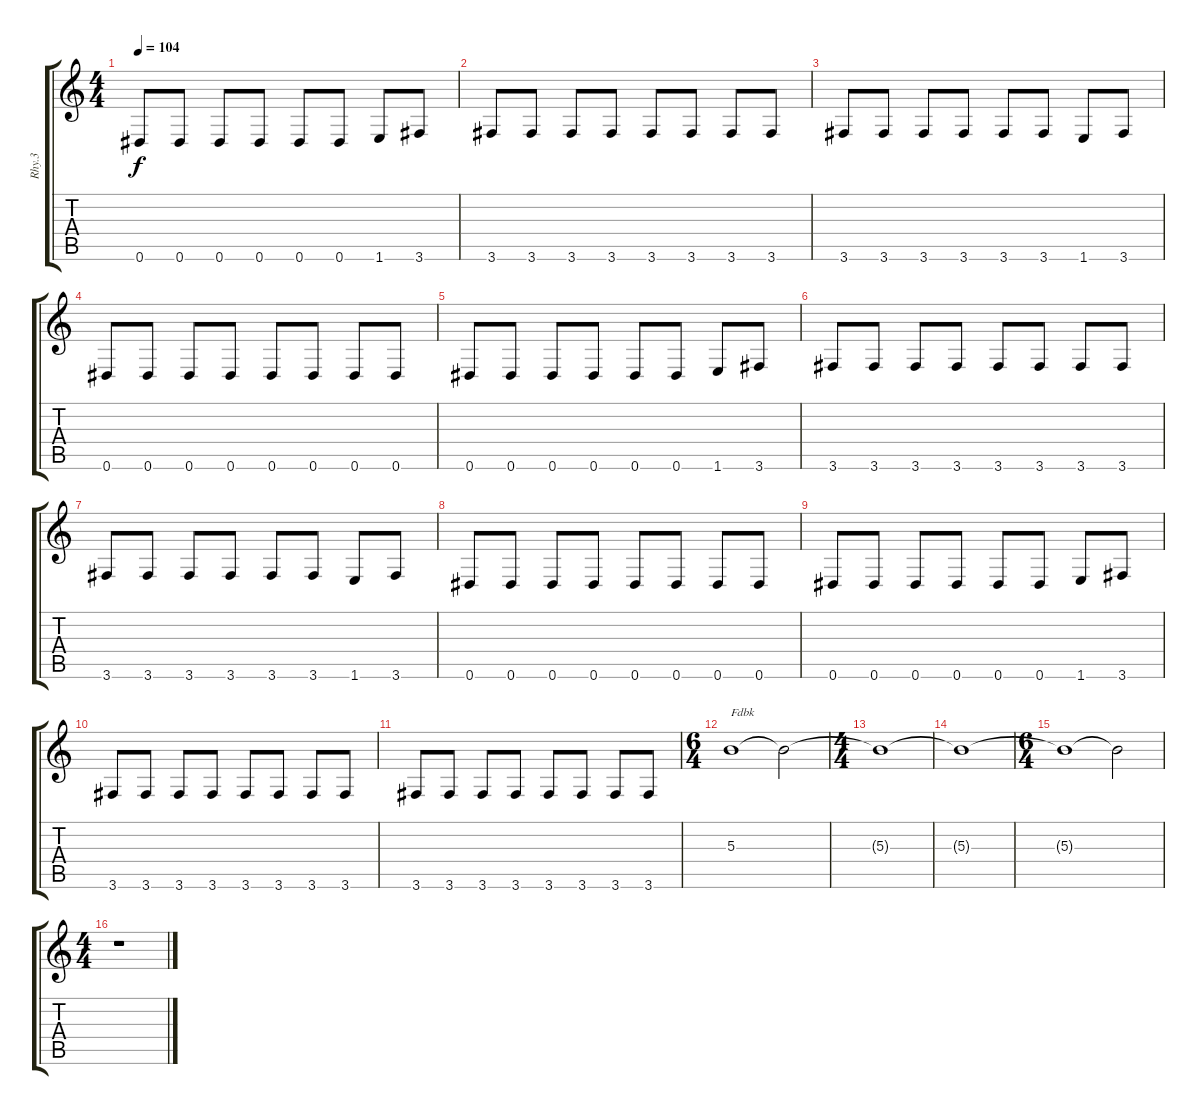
\track ("Rhy.3" "Rhy.3") {instrument distortionguitar}
\staff {score tabs}
\tuning (Eb4 Bb3 Gb3 Db3 Ab2 Eb2) {hide}
\ts (4 4)
\tempo 104
\clef g2
\ks c
0.6.8{dy f} 0.6.8 0.6.8 0.6.8 0.6.8 0.6.8 1.6.8 3.6.8 |
3.6.8 3.6.8 3.6.8 3.6.8 3.6.8 3.6.8 3.6.8 3.6.8 |
3.6.8 3.6.8 3.6.8 3.6.8 3.6.8 3.6.8 1.6.8 3.6.8 |
0.6.8 0.6.8 0.6.8 0.6.8 0.6.8 0.6.8 0.6.8 0.6.8 |
0.6.8 0.6.8 0.6.8 0.6.8 0.6.8 0.6.8 1.6.8 3.6.8 |
3.6.8 3.6.8 3.6.8 3.6.8 3.6.8 3.6.8 3.6.8 3.6.8 |
3.6.8 3.6.8 3.6.8 3.6.8 3.6.8 3.6.8 1.6.8 3.6.8 |
0.6.8 0.6.8 0.6.8 0.6.8 0.6.8 0.6.8 0.6.8 0.6.8 |
0.6.8 0.6.8 0.6.8 0.6.8 0.6.8 0.6.8 1.6.8 3.6.8 |
3.6.8 3.6.8 3.6.8 3.6.8 3.6.8 3.6.8 3.6.8 3.6.8 |
3.6.8 3.6.8 3.6.8 3.6.8 3.6.8 3.6.8 3.6.8 3.6.8 |
\ts (6 4)
5.3.1{txt "Fdbk"} 5.3{t}.2 |
\ts (4 4)
5.3{t}.1 |
5.3{t}.1 |
\ts (6 4)
5.3{t}.1 5.3{t}.2 |
\ts (4 4)
r.1
